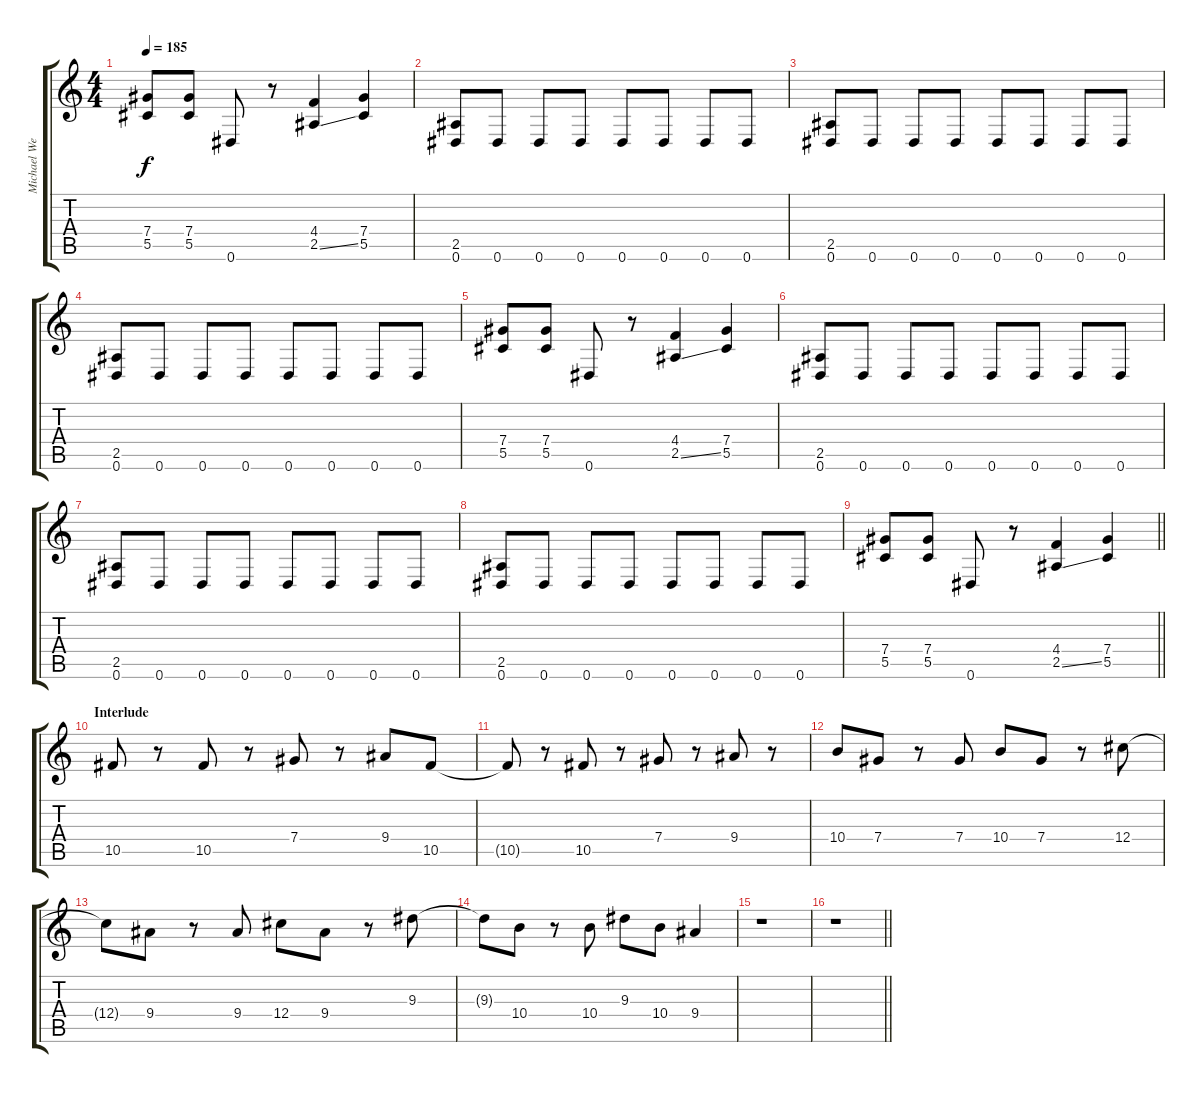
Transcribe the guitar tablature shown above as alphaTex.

\track ("Michael Weikath" "Michael We") {instrument distortionguitar}
\staff {score tabs}
\tuning (Eb4 Bb3 Gb3 Db3 Ab2 Eb2) {hide}
\ts (4 4)
\tempo 185
\clef g2
\ks c
(7.4 5.5).8{dy f} (7.4 5.5).8 0.6.8 r.8 (4.4 2.5{ss}).4 (7.4 5.5).4 |
(2.5 0.6).8 0.6.8 0.6.8 0.6.8 0.6.8 0.6.8 0.6.8 0.6.8 |
(2.5 0.6).8 0.6.8 0.6.8 0.6.8 0.6.8 0.6.8 0.6.8 0.6.8 |
(2.5 0.6).8 0.6.8 0.6.8 0.6.8 0.6.8 0.6.8 0.6.8 0.6.8 |
(7.4 5.5).8 (7.4 5.5).8 0.6.8 r.8 (4.4 2.5{ss}).4 (7.4 5.5).4 |
(2.5 0.6).8 0.6.8 0.6.8 0.6.8 0.6.8 0.6.8 0.6.8 0.6.8 |
(2.5 0.6).8 0.6.8 0.6.8 0.6.8 0.6.8 0.6.8 0.6.8 0.6.8 |
(2.5 0.6).8 0.6.8 0.6.8 0.6.8 0.6.8 0.6.8 0.6.8 0.6.8 |
\barLineRight lightlight
(7.4 5.5).8 (7.4 5.5).8 0.6.8 r.8 (4.4 2.5{ss}).4 (7.4 5.5).4 |
\section ("" "Interlude")
10.5.8{volume 10 instrument overdrivenguitar} r.8 10.5.8 r.8 7.4.8 r.8 9.4.8 10.5.8 |
10.5{t}.8 r.8 10.5.8 r.8 7.4.8 r.8 9.4.8 r.8 |
10.4.8 7.4.8 r.8 7.4.8 10.4.8 7.4.8 r.8 12.4.8 |
12.4{t}.8 9.4.8 r.8 9.4.8 12.4.8 9.4.8 r.8 9.3.8 |
9.3{t}.8 10.4.8 r.8 10.4.8 9.3.8 10.4.8 9.4.4 |
r.1 |
\barLineRight lightlight
r.1
